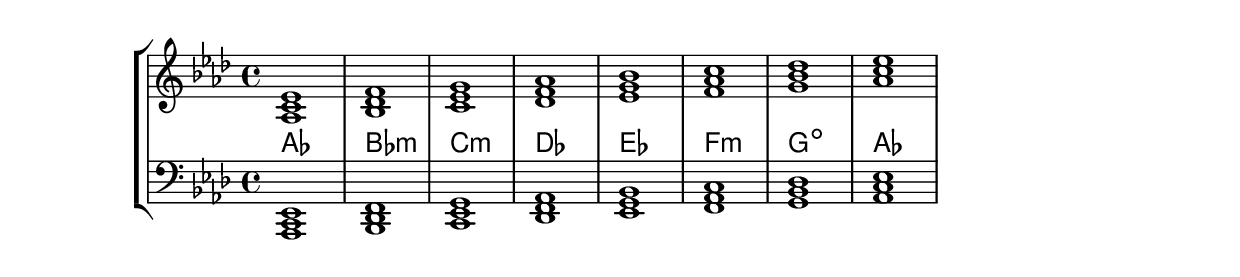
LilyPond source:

% Description: Chord tool for the key of A-Flat Major
% Author: Talos Thoren
% Date: January 23, 2013

\version "2.16.1"

% Defining variables
% The Key of A-Flat Major has four flats:
% B-Flat, E-Flat, A-Flat, D-Flat
a_flat_maj_triads = { \key aes \major <aes c ees>1 <bes des f> <c ees g> <des f aes> <ees g bes> <f aes c> <g bes des> <aes c ees> }
a_flat_maj_triadNames = \new ChordNames { \a_flat_maj_triads }
chordTool = \new StaffGroup
{
  <<
  \new Staff
  {
    \relative c'
    << 
      \a_flat_maj_triads 
      \a_flat_maj_triadNames 
    >>
  }
  \new Staff \relative c,
  {
    \clef bass
    <<
      \a_flat_maj_triads
    >>
  }
  >>
}

\score
{
  \chordTool
}

